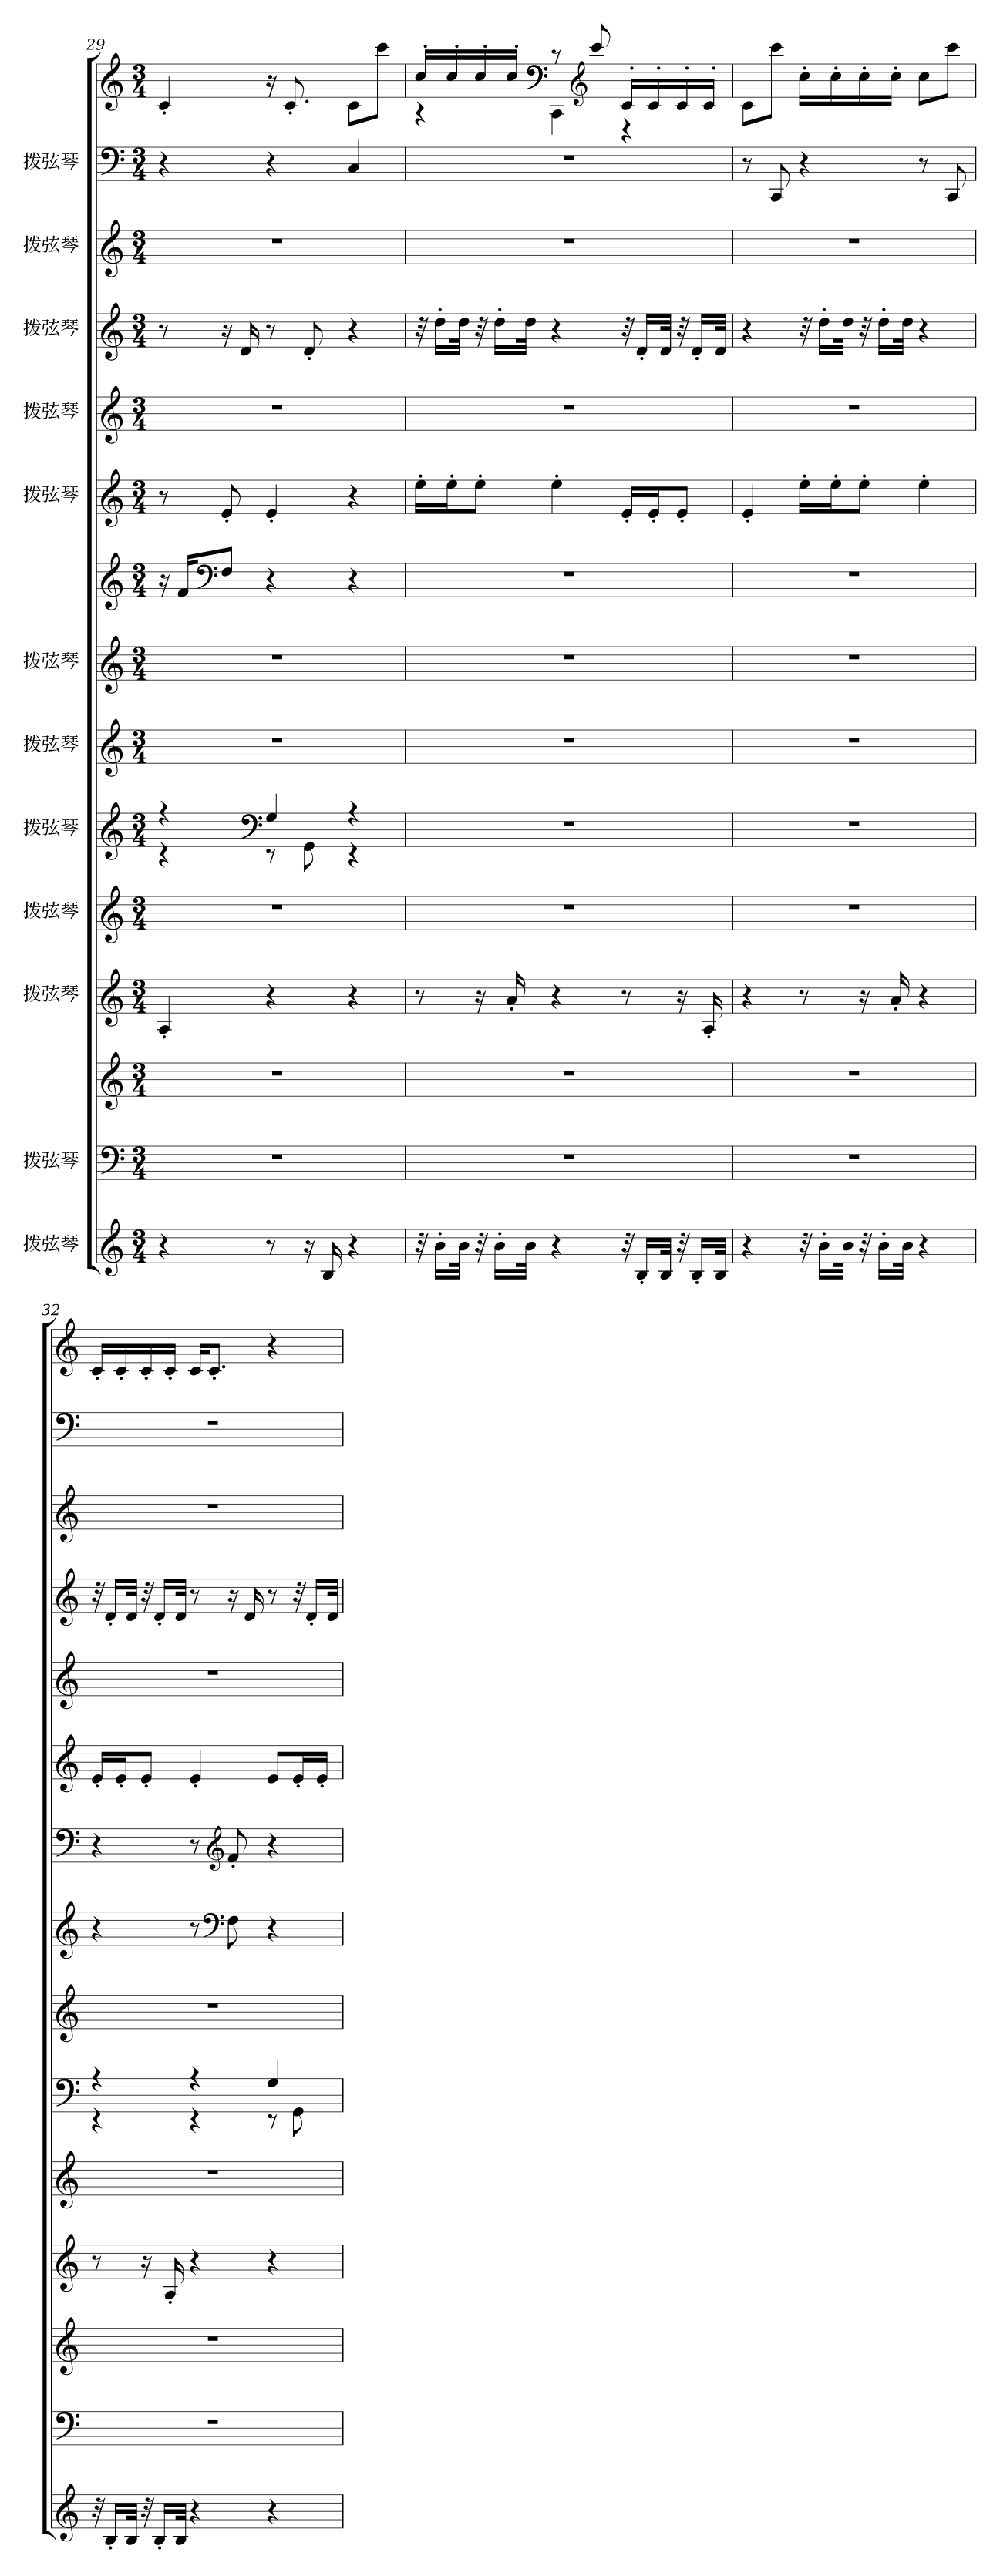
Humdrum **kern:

**kern	**kern	**kern	**kern	**kern	**kern	**kern	**kern	**kern	**kern	**kern	**kern	**kern	**kern	**kern
*part12	*part11	*part11	*part10	*part9	*part8	*part7	*part6	*part6	*part5	*part4	*part3	*part2	*part1	*part1
*staff15	*staff14	*staff13	*staff12	*staff11	*staff10	*staff9	*staff8	*staff7	*staff6	*staff5	*staff4	*staff3	*staff2	*staff1
*I"拨弦琴	*I"拨弦琴	*	*I"拨弦琴	*I"拨弦琴	*I"拨弦琴	*I"拨弦琴	*I"拨弦琴	*	*I"拨弦琴	*I"拨弦琴	*I"拨弦琴	*I"拨弦琴	*I"拨弦琴	*
!!LO:PB:g=z
*clefG2	*clefF4	*clefG2	*clefG2	*clefG2	*clefG2	*clefG2	*clefG2	*clefG2	*clefG2	*clefG2	*clefG2	*clefG2	*clefF4	*clefG2
*k[]	*k[]	*k[]	*k[]	*k[]	*k[]	*k[]	*k[]	*k[]	*k[]	*k[]	*k[]	*k[]	*k[]	*k[]
*M3/4	*M3/4	*M3/4	*M3/4	*M3/4	*M3/4	*M3/4	*M3/4	*M3/4	*M3/4	*M3/4	*M3/4	*M3/4	*M3/4	*M3/4
=29	=29	=29	=29	=29	=29	=29	=29	=29	=29	=29	=29	=29	=29	=29
*	*	*	*	*	*^	*	*	*	*	*	*	*	*	*
4r	2.r	2.r	4A'/	2.r	4r	4r	2.r	2.r	16r	8r	2.r	8r	2.r	4r	4c'/
.	.	.	.	.	.	.	.	.	16f/KL	.	.	.	.	.	.
*	*	*	*	*	*	*	*	*	*clefF4	*	*	*	*	*	*
.	.	.	.	.	.	.	.	.	8F/J	8e'/	.	16r	.	.	.
.	.	.	.	.	.	.	.	.	.	.	.	16d/	.	.	.
*	*	*	*	*	*clefF4	*	*	*	*	*	*	*	*	*	*
8r	.	.	4r	.	4G/	8r	.	.	4r	4e'/	.	8r	.	4r	16r
.	.	.	.	.	.	.	.	.	.	.	.	.	.	.	8.c'/
16r	.	.	.	.	.	8GG\	.	.	.	.	.	8d'/	.	.	.
16B/	.	.	.	.	.	.	.	.	.	.	.	.	.	.	.
4r	.	.	4r	.	4r	4r	.	.	4r	4r	.	4r	.	4C/	8c\L
.	.	.	.	.	.	.	.	.	.	.	.	.	.	.	8ccc\J
*	*	*	*	*	*v	*v	*	*	*	*	*	*	*	*	*
=30	=30	=30	=30	=30	=30	=30	=30	=30	=30	=30	=30	=30	=30	=30
*	*	*	*	*	*	*	*	*	*	*	*	*	*	*^
32r	2.r	2.r	8r	2.r	2.r	2.r	2.r	2.r	16ee'\LL	2.r	32r	2.r	2.r	16cc'/LL	4r
16b'\LL	.	.	.	.	.	.	.	.	.	.	16dd'\LL	.	.	.	.
.	.	.	.	.	.	.	.	.	16ee'\J	.	.	.	.	16cc'/	.
32b\JJk	.	.	.	.	.	.	.	.	.	.	32dd\JJk	.	.	.	.
32r	.	.	16r	.	.	.	.	.	8ee'\J	.	32r	.	.	16cc'/	.
16b'\LL	.	.	.	.	.	.	.	.	.	.	16dd'\LL	.	.	.	.
.	.	.	16a'/	.	.	.	.	.	.	.	.	.	.	16cc'/JJ	.
32b\JJk	.	.	.	.	.	.	.	.	.	.	32dd\JJk	.	.	.	.
*	*	*	*	*	*	*	*	*	*	*	*	*	*	*clefF4	*
4r	.	.	4r	.	.	.	.	.	4ee'\	.	4r	.	.	8r	4CC\
*	*	*	*	*	*	*	*	*	*	*	*	*	*	*clefG2	*
.	.	.	.	.	.	.	.	.	.	.	.	.	.	8ccc/	.
32r	.	.	8r	.	.	.	.	.	16e'/LL	.	32r	.	.	16c'/LL	4r
16B'/LL	.	.	.	.	.	.	.	.	.	.	16d'/LL	.	.	.	.
.	.	.	.	.	.	.	.	.	16e'/J	.	.	.	.	16c'/	.
32B/JJk	.	.	.	.	.	.	.	.	.	.	32d/JJk	.	.	.	.
32r	.	.	16r	.	.	.	.	.	8e'/J	.	32r	.	.	16c'/	.
16B'/LL	.	.	.	.	.	.	.	.	.	.	16d'/LL	.	.	.	.
.	.	.	16A'/	.	.	.	.	.	.	.	.	.	.	16c'/JJ	.
32B/JJk	.	.	.	.	.	.	.	.	.	.	32d/JJk	.	.	.	.
*	*	*	*	*	*	*	*	*	*	*	*	*	*	*v	*v
=31	=31	=31	=31	=31	=31	=31	=31	=31	=31	=31	=31	=31	=31	=31
4r	2.r	2.r	4r	2.r	2.r	2.r	2.r	2.r	4e'/	2.r	4r	2.r	8r	8c\L
.	.	.	.	.	.	.	.	.	.	.	.	.	8CC/	8ccc\J
32r	.	.	8r	.	.	.	.	.	16ee'\LL	.	32r	.	4r	16cc'\LL
16b'\LL	.	.	.	.	.	.	.	.	.	.	16dd'\LL	.	.	.
.	.	.	.	.	.	.	.	.	16ee'\J	.	.	.	.	16cc'\
32b\JJk	.	.	.	.	.	.	.	.	.	.	32dd\JJk	.	.	.
32r	.	.	16r	.	.	.	.	.	8ee'\J	.	32r	.	.	16cc'\
16b'\LL	.	.	.	.	.	.	.	.	.	.	16dd'\LL	.	.	.
.	.	.	16a'/	.	.	.	.	.	.	.	.	.	.	16cc'\JJ
32b\JJk	.	.	.	.	.	.	.	.	.	.	32dd\JJk	.	.	.
4r	.	.	4r	.	.	.	.	.	4ee'\	.	4r	.	8r	8cc\L
.	.	.	.	.	.	.	.	.	.	.	.	.	8CC/	8ccc\J
!!LO:PB:g=z
=32	=32	=32	=32	=32	=32	=32	=32	=32	=32	=32	=32	=32	=32	=32
*	*	*	*	*	*^	*	*	*	*	*	*	*	*	*
32r	2.r	2.r	8r	2.r	4r	4r	2.r	4r	4r	16e'/LL	2.r	32r	2.r	2.r	16c'/LL
16B'/LL	.	.	.	.	.	.	.	.	.	.	.	16d'/LL	.	.	.
.	.	.	.	.	.	.	.	.	.	16e'/J	.	.	.	.	16c'/
32B/JJk	.	.	.	.	.	.	.	.	.	.	.	32d/JJk	.	.	.
32r	.	.	16r	.	.	.	.	.	.	8e'/J	.	32r	.	.	16c'/
16B'/LL	.	.	.	.	.	.	.	.	.	.	.	16d'/LL	.	.	.
.	.	.	16A'/	.	.	.	.	.	.	.	.	.	.	.	16c'/JJ
32B/JJk	.	.	.	.	.	.	.	.	.	.	.	32d/JJk	.	.	.
4r	.	.	4r	.	4r	4r	.	8r	8r	4e'/	.	8r	.	.	16c/KL
.	.	.	.	.	.	.	.	.	.	.	.	.	.	.	8.c'/J
*	*	*	*	*	*	*	*	*clefF4	*clefG2	*	*	*	*	*	*
.	.	.	.	.	.	.	.	8F\	8f'/	.	.	16r	.	.	.
.	.	.	.	.	.	.	.	.	.	.	.	16d/	.	.	.
4r	.	.	4r	.	4G/	8r	.	4r	4r	8e/L	.	8r	.	.	4r
.	.	.	.	.	.	8GG\	.	.	.	16e'/L	.	32r	.	.	.
.	.	.	.	.	.	.	.	.	.	.	.	16d'/LL	.	.	.
.	.	.	.	.	.	.	.	.	.	16e'/JJ	.	.	.	.	.
.	.	.	.	.	.	.	.	.	.	.	.	32d/JJk	.	.	.
*	*	*	*	*	*v	*v	*	*	*	*	*	*	*	*	*
=	=	=	=	=	=	=	=	=	=	=	=	=	=	=
*-	*-	*-	*-	*-	*-	*-	*-	*-	*-	*-	*-	*-	*-	*-
